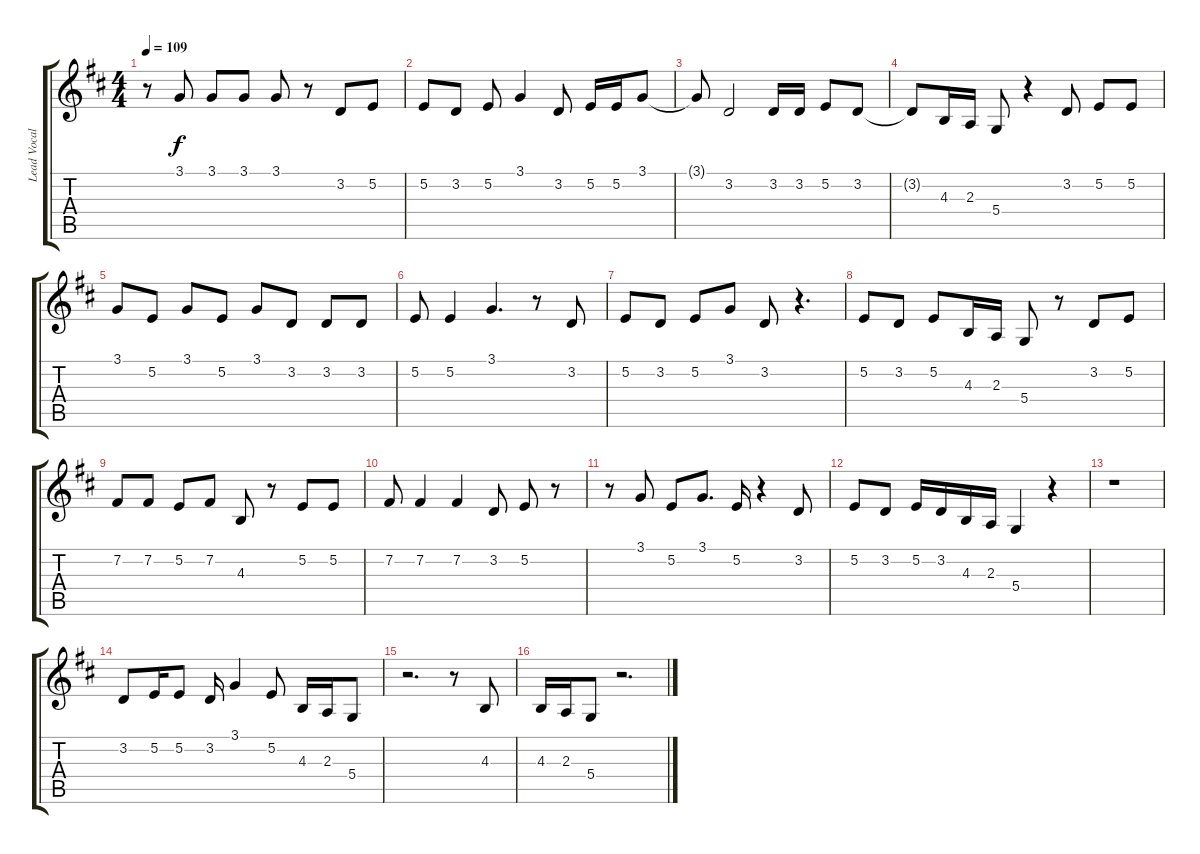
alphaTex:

\track ("Lead Vocals" "Lead Vocal") {instrument lead1square}
\staff {score tabs}
\tuning (E4 B3 G3 D3 A2 E2) {hide}
\ts (4 4)
\tempo 109
\clef g2
\ks d
r.8{dy f} 3.1.8 3.1.8 3.1.8 3.1.8 r.8 3.2.8 5.2.8 |
5.2.8 3.2.8 5.2.8 3.1.4 3.2.8 5.2.16 5.2.16 3.1.8 |
3.1{t}.8 3.2.2 3.2.16 3.2.16 5.2.8 3.2.8 |
3.2{t}.8 4.3.16 2.3.16 5.4.8 r.4 3.2.8 5.2.8 5.2.8 |
3.1.8 5.2.8 3.1.8 5.2.8 3.1.8 3.2.8 3.2.8 3.2.8 |
5.2.8 5.2.4 3.1.4{d} r.8 3.2.8 |
5.2.8 3.2.8 5.2.8 3.1.8 3.2.8 r.4{d} |
5.2.8 3.2.8 5.2.8 4.3.16 2.3.16 5.4.8 r.8 3.2.8 5.2.8 |
7.2.8 7.2.8 5.2.8 7.2.8 4.3.8 r.8 5.2.8 5.2.8 |
7.2.8 7.2.4 7.2.4 3.2.8 5.2.8 r.8 |
r.8 3.1.8 5.2.8 3.1.8{d} 5.2.16 r.4 3.2.8 |
5.2.8 3.2.8 5.2.16 3.2.16 4.3.16 2.3.16 5.4.4 r.4 |
r.1 |
3.2.8 5.2.16 5.2.8 3.2.16 3.1.4 5.2.8 4.3.16 2.3.16 5.4.8 |
r.2{d} r.8 4.3.8 |
4.3.16 2.3.16 5.4.8 r.2{d}
